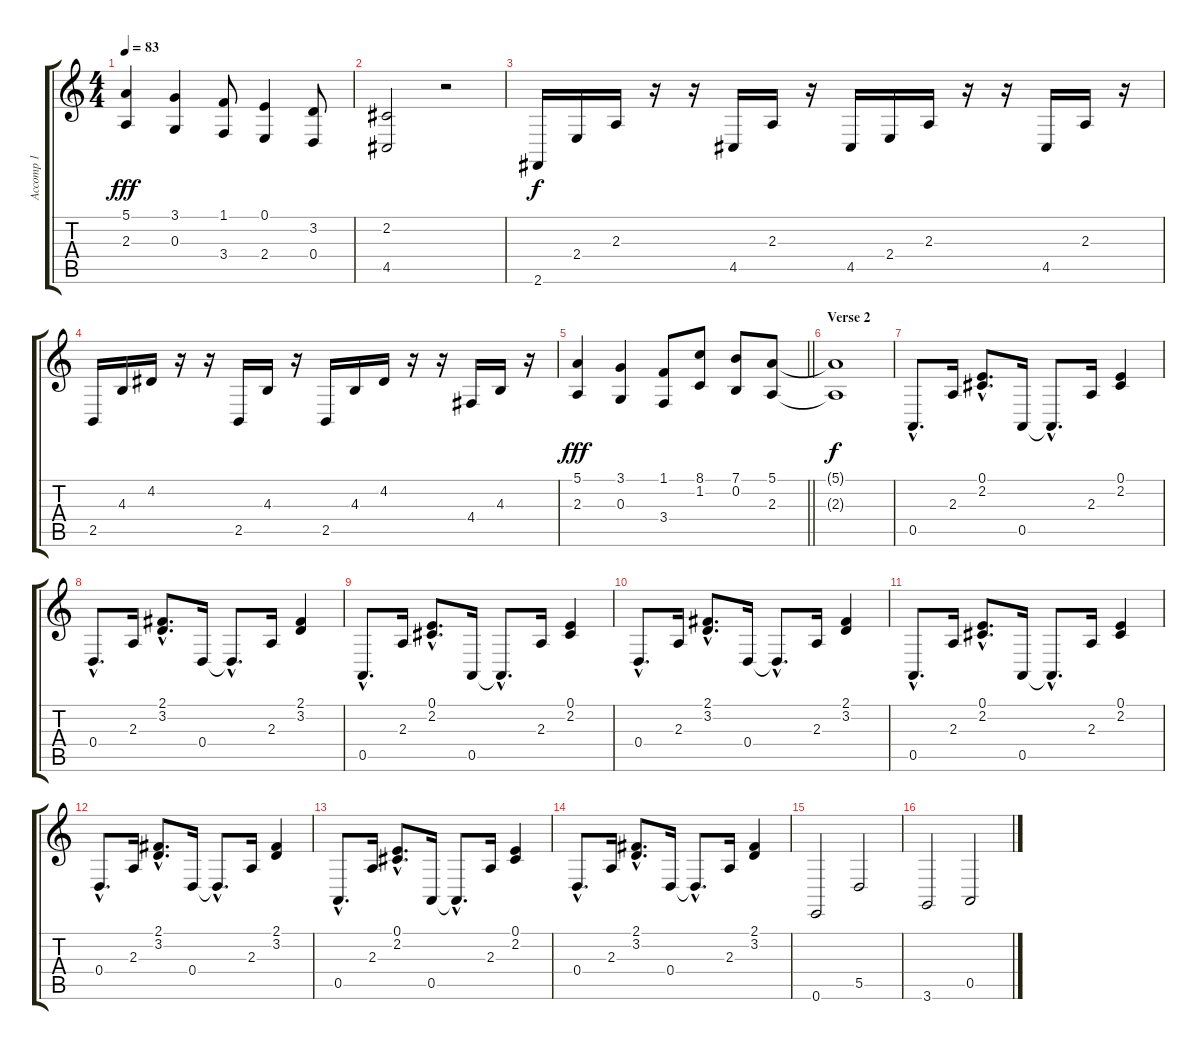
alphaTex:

\track ("Accomp 1" "Accomp 1") {instrument electricgrandpiano}
\staff {score tabs}
\tuning (E4 B3 G3 D3 A2 E2) {hide}
\ts (4 4)
\tempo 83
\clef g2
\ks c
(5.1 2.3).4{dy fff} (3.1 0.3).4 (1.1 3.4).8 (0.1 2.4).4 (3.2 0.4).8 |
(2.2 4.5).2 r.2 |
2.6.16{dy f} 2.4.16 2.3.16 r.16 r.16 4.5.16 2.3.16 r.16 4.5.16 2.4.16 2.3.16 r.16 r.16 4.5.16 2.3.16 r.16 |
2.5.16 4.3.16 4.2.16 r.16 r.16 2.5.16 4.3.16 r.16 2.5.16 4.3.16 4.2.16 r.16 r.16 4.4.16 4.3.16 r.16 |
\barLineRight lightlight
(5.1 2.3).4{dy fff} (3.1 0.3).4 (1.1 3.4).8 (8.1 1.2).8 (7.1 0.2).8 (5.1 2.3).8 |
\section ("" "Verse 2")
(5.1{t} 2.3{t}).1{dy f} |
0.5{hac}.8{d} 2.3.16 (0.1{hac} 2.2{hac}).8{d} 0.5.16 0.5{hac t}.8{d} 2.3.16 (0.1 2.2).4 |
0.4{hac}.8{d} 2.3.16 (2.1{hac} 3.2{hac}).8{d} 0.4.16 0.4{hac t}.8{d} 2.3.16 (2.1 3.2).4 |
0.5{hac}.8{d} 2.3.16 (0.1{hac} 2.2{hac}).8{d} 0.5.16 0.5{hac t}.8{d} 2.3.16 (0.1 2.2).4 |
0.4{hac}.8{d} 2.3.16 (2.1{hac} 3.2{hac}).8{d} 0.4.16 0.4{hac t}.8{d} 2.3.16 (2.1 3.2).4 |
0.5{hac}.8{d} 2.3.16 (0.1{hac} 2.2{hac}).8{d} 0.5.16 0.5{hac t}.8{d} 2.3.16 (0.1 2.2).4 |
0.4{hac}.8{d} 2.3.16 (2.1{hac} 3.2{hac}).8{d} 0.4.16 0.4{hac t}.8{d} 2.3.16 (2.1 3.2).4 |
0.5{hac}.8{d} 2.3.16 (0.1{hac} 2.2{hac}).8{d} 0.5.16 0.5{hac t}.8{d} 2.3.16 (0.1 2.2).4 |
0.4{hac}.8{d} 2.3.16 (2.1{hac} 3.2{hac}).8{d} 0.4.16 0.4{hac t}.8{d} 2.3.16 (2.1 3.2).4 |
0.6.2 5.5.2 |
3.6.2 0.5.2
